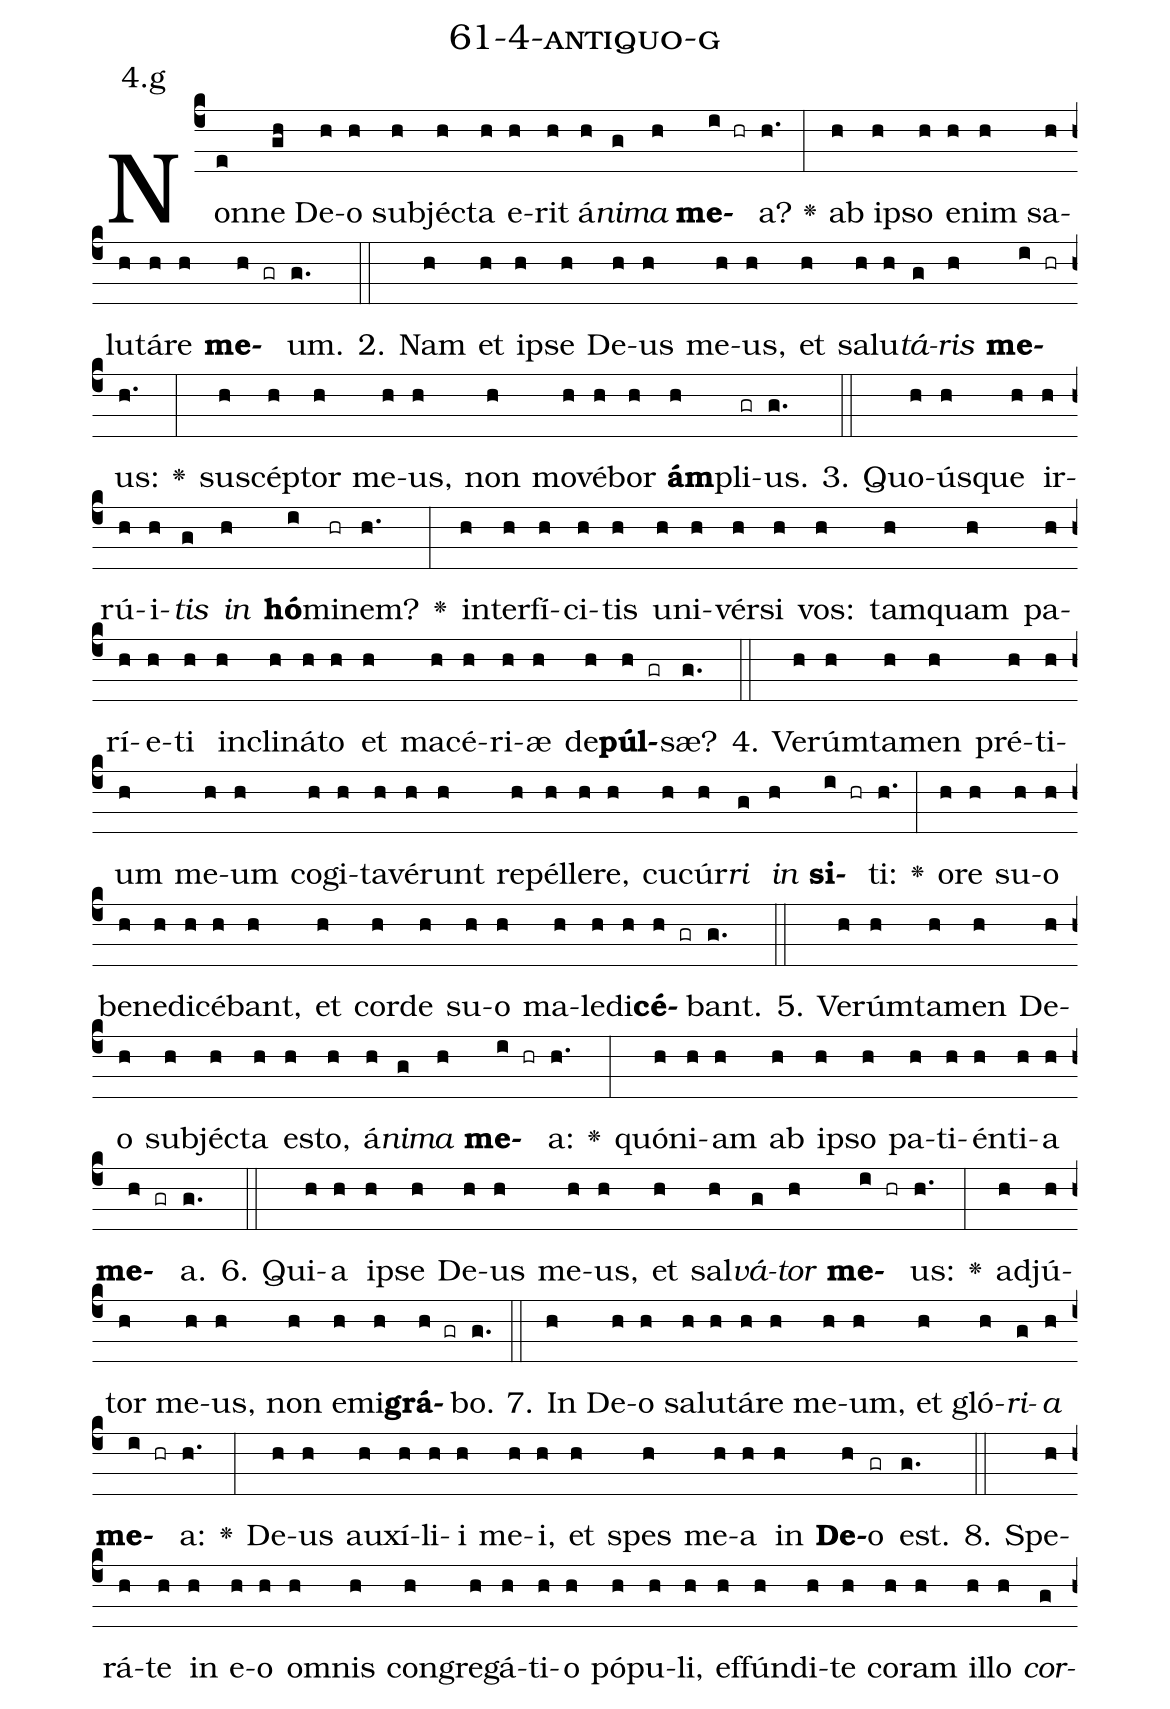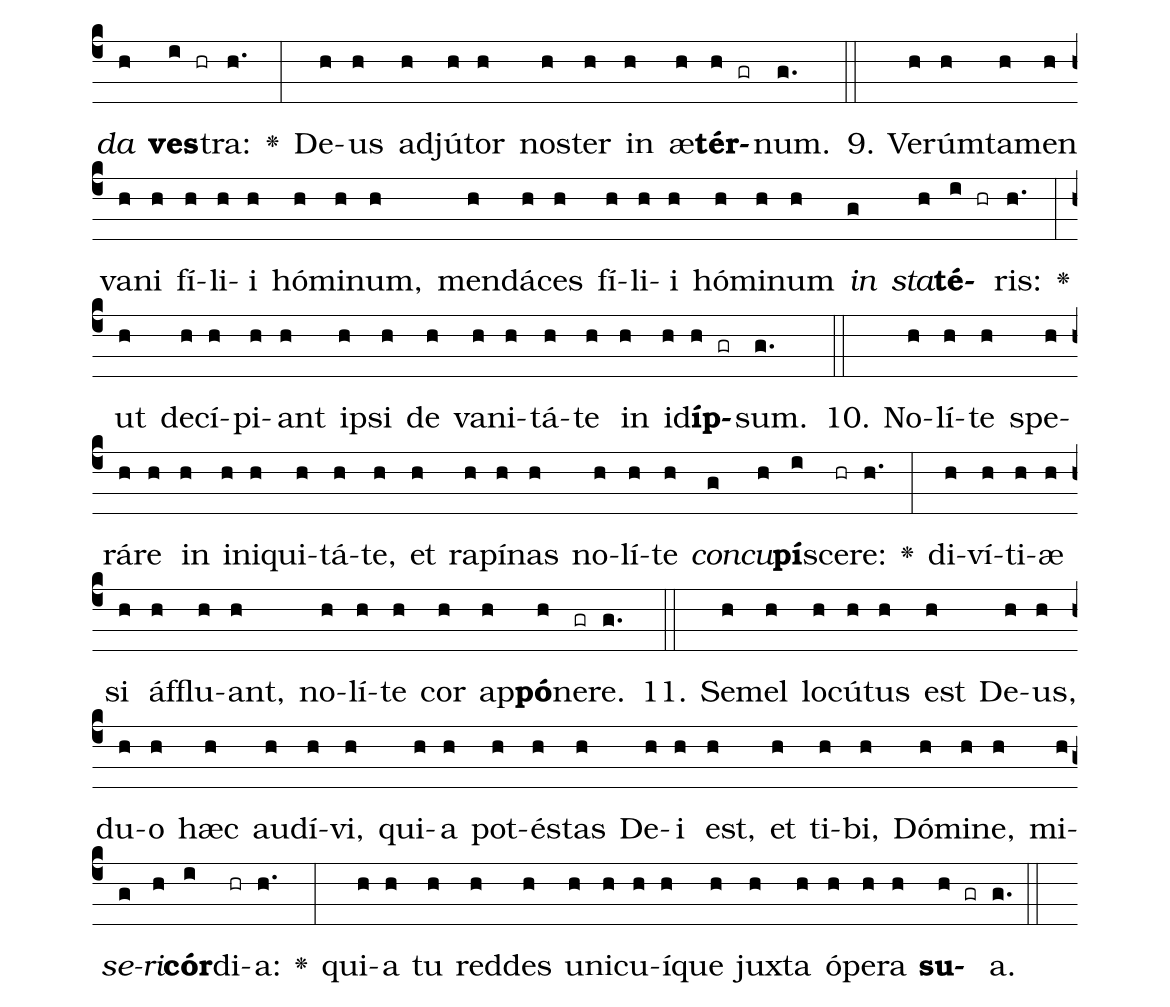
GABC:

name: 61-4-antiquo-g;
annotation: 4.g;
%%
(c4)Non(e)ne(gh) De(h)o(h) sub(h)jéc(h)ta(h) e(h)rit(h) á(h)<i>ni</i>(g)<i>ma</i>(h) <b>me</b>(i hr)a?(h.) <v>\greheightstar</v>(:) ab(h) ip(h)so(h) e(h)nim(h) sa(h)lu(h)tá(h)re(h) <b>me</b>(h gr)um.(g.) (::)
2. Nam(h) et(h) ip(h)se(h) De(h)us(h) me(h)us,(h) et(h) sa(h)lu(h)<i>tá</i>(g)<i>ris</i>(h) <b>me</b>(i hr)us:(h.) <v>\greheightstar</v>(:) su(h)scép(h)tor(h) me(h)us,(h) non(h) mo(h)vé(h)bor(h) <b>ám</b>(h)pli(gr)us.(g.) (::)
3. Quo(h)ús(h)que(h) ir(h)rú(h)i(h)<i>tis</i>(g) <i>in</i>(h) <b>hó</b>(i)mi(hr)nem?(h.) <v>\greheightstar</v>(:) in(h)ter(h)fí(h)ci(h)tis(h) u(h)ni(h)vér(h)si(h) vos:(h) tam(h)quam(h) pa(h)rí(h)e(h)ti(h) in(h)cli(h)ná(h)to(h) et(h) ma(h)cé(h)ri(h)æ(h) de(h)<b>púl</b>(h gr)sæ?(g.) (::)
4. Ve(h)rúm(h)ta(h)men(h) pré(h)ti(h)um(h) me(h)um(h) co(h)gi(h)ta(h)vé(h)runt(h) re(h)pél(h)le(h)re,(h) cu(h)cúr(h)<i>ri</i>(g) <i>in</i>(h) <b>si</b>(i hr)ti:(h.) <v>\greheightstar</v>(:) o(h)re(h) su(h)o(h) be(h)ne(h)di(h)cé(h)bant,(h) et(h) cor(h)de(h) su(h)o(h) ma(h)le(h)di(h)<b>cé</b>(h gr)bant.(g.) (::)
5. Ve(h)rúm(h)ta(h)men(h) De(h)o(h) sub(h)jéc(h)ta(h) es(h)to,(h) á(h)<i>ni</i>(g)<i>ma</i>(h) <b>me</b>(i hr)a:(h.) <v>\greheightstar</v>(:) quón(h)i(h)am(h) ab(h) ip(h)so(h) pa(h)ti(h)én(h)ti(h)a(h) <b>me</b>(h gr)a.(g.) (::)
6. Qui(h)a(h) ip(h)se(h) De(h)us(h) me(h)us,(h) et(h) sal(h)<i>vá</i>(g)<i>tor</i>(h) <b>me</b>(i hr)us:(h.) <v>\greheightstar</v>(:) ad(h)jú(h)tor(h) me(h)us,(h) non(h) e(h)mi(h)<b>grá</b>(h gr)bo.(g.) (::)
7. In(h) De(h)o(h) sa(h)lu(h)tá(h)re(h) me(h)um,(h) et(h) gló(h)<i>ri</i>(g)<i>a</i>(h) <b>me</b>(i hr)a:(h.) <v>\greheightstar</v>(:) De(h)us(h) au(h)xí(h)li(h)i(h) me(h)i,(h) et(h) spes(h) me(h)a(h) in(h) <b>De</b>(h)o(gr) est.(g.) (::)
8. Spe(h)rá(h)te(h) in(h) e(h)o(h) om(h)nis(h) con(h)gre(h)gá(h)ti(h)o(h) pó(h)pu(h)li,(h) ef(h)fún(h)di(h)te(h) co(h)ram(h) il(h)lo(h) <i>cor</i>(g)<i>da</i>(h) <b>ves</b>(i hr)tra:(h.) <v>\greheightstar</v>(:) De(h)us(h) ad(h)jú(h)tor(h) nos(h)ter(h) in(h) æ(h)<b>tér</b>(h gr)num.(g.) (::)
9. Ve(h)rúm(h)ta(h)men(h) va(h)ni(h) fí(h)li(h)i(h) hó(h)mi(h)num,(h) men(h)dá(h)ces(h) fí(h)li(h)i(h) hó(h)mi(h)num(h) <i>in</i>(g) <i>sta</i>(h)<b>té</b>(i hr)ris:(h.) <v>\greheightstar</v>(:) ut(h) de(h)cí(h)pi(h)ant(h) ip(h)si(h) de(h) va(h)ni(h)tá(h)te(h) in(h) id(h)<b>íp</b>(h gr)sum.(g.) (::)
10. No(h)lí(h)te(h) spe(h)rá(h)re(h) in(h) in(h)i(h)qui(h)tá(h)te,(h) et(h) ra(h)pí(h)nas(h) no(h)lí(h)te(h) <i>con</i>(g)<i>cu</i>(h)<b>pí</b>(i)sce(hr)re:(h.) <v>\greheightstar</v>(:) di(h)ví(h)ti(h)æ(h) si(h) áf(h)flu(h)ant,(h) no(h)lí(h)te(h) cor(h) ap(h)<b>pó</b>(h)ne(gr)re.(g.) (::)
11. Se(h)mel(h) lo(h)cú(h)tus(h) est(h) De(h)us,(h) du(h)o(h) hæc(h) au(h)dí(h)vi,(h) qui(h)a(h) pot(h)és(h)tas(h) De(h)i(h) est,(h) et(h) ti(h)bi,(h) Dó(h)mi(h)ne,(h) mi(h)<i>se</i>(g)<i>ri</i>(h)<b>cór</b>(i)di(hr)a:(h.) <v>\greheightstar</v>(:) qui(h)a(h) tu(h) red(h)des(h) u(h)ni(h)cu(h)í(h)que(h) jux(h)ta(h) ó(h)pe(h)ra(h) <b>su</b>(h gr)a.(g.) (::)
